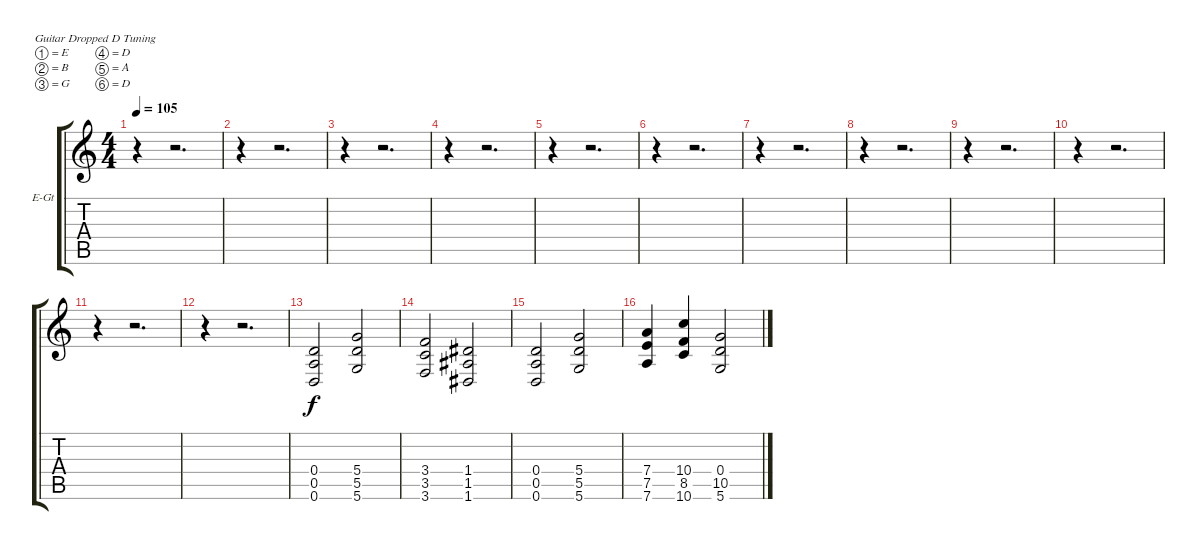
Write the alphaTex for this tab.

\bracketExtendMode groupsimilarinstruments
\firstSystemTrackNameOrientation horizontal
\otherSystemsTrackNameOrientation horizontal
\track ("Overdriven-guitar (Richard)" "E-Gt") {instrument overdrivenguitar}
\staff {score tabs}
\tuning (E4 B3 G3 D3 A2 D2)
\ts (4 4)
\tempo 105
\clef g2
\scale
0.333333
\ks c
r.4{dy f} r.2{d} |
\scale
0.333333 r.4 r.2{d} |
\scale
0.333333 r.4 r.2{d} |
\scale
0.333333 r.4 r.2{d} |
\scale
0.333333 r.4 r.2{d} |
\scale
0.333333 r.4 r.2{d} |
\scale
0.333333 r.4 r.2{d} |
\scale
0.333333 r.4 r.2{d} |
\scale
0.333333 r.4 r.2{d} |
\scale
0.333333 r.4 r.2{d} |
\scale
0.333333 r.4 r.2{d} |
\scale
0.333333 r.4 r.2{d} |
\scale
0.333333 (0.4 0.5 0.6).2 (5.4 5.6 5.5).2 |
\scale
0.333333 (3.4 3.5 3.6).2 (1.4 1.5 1.6).2 |
\scale
0.333333 (0.4 0.5 0.6).2 (5.4 5.6 5.5).2 |
\scale
0.333333 (7.4 7.5 7.6).4 (8.5 10.6 10.4).4 (10.5 0.4 5.6).2
